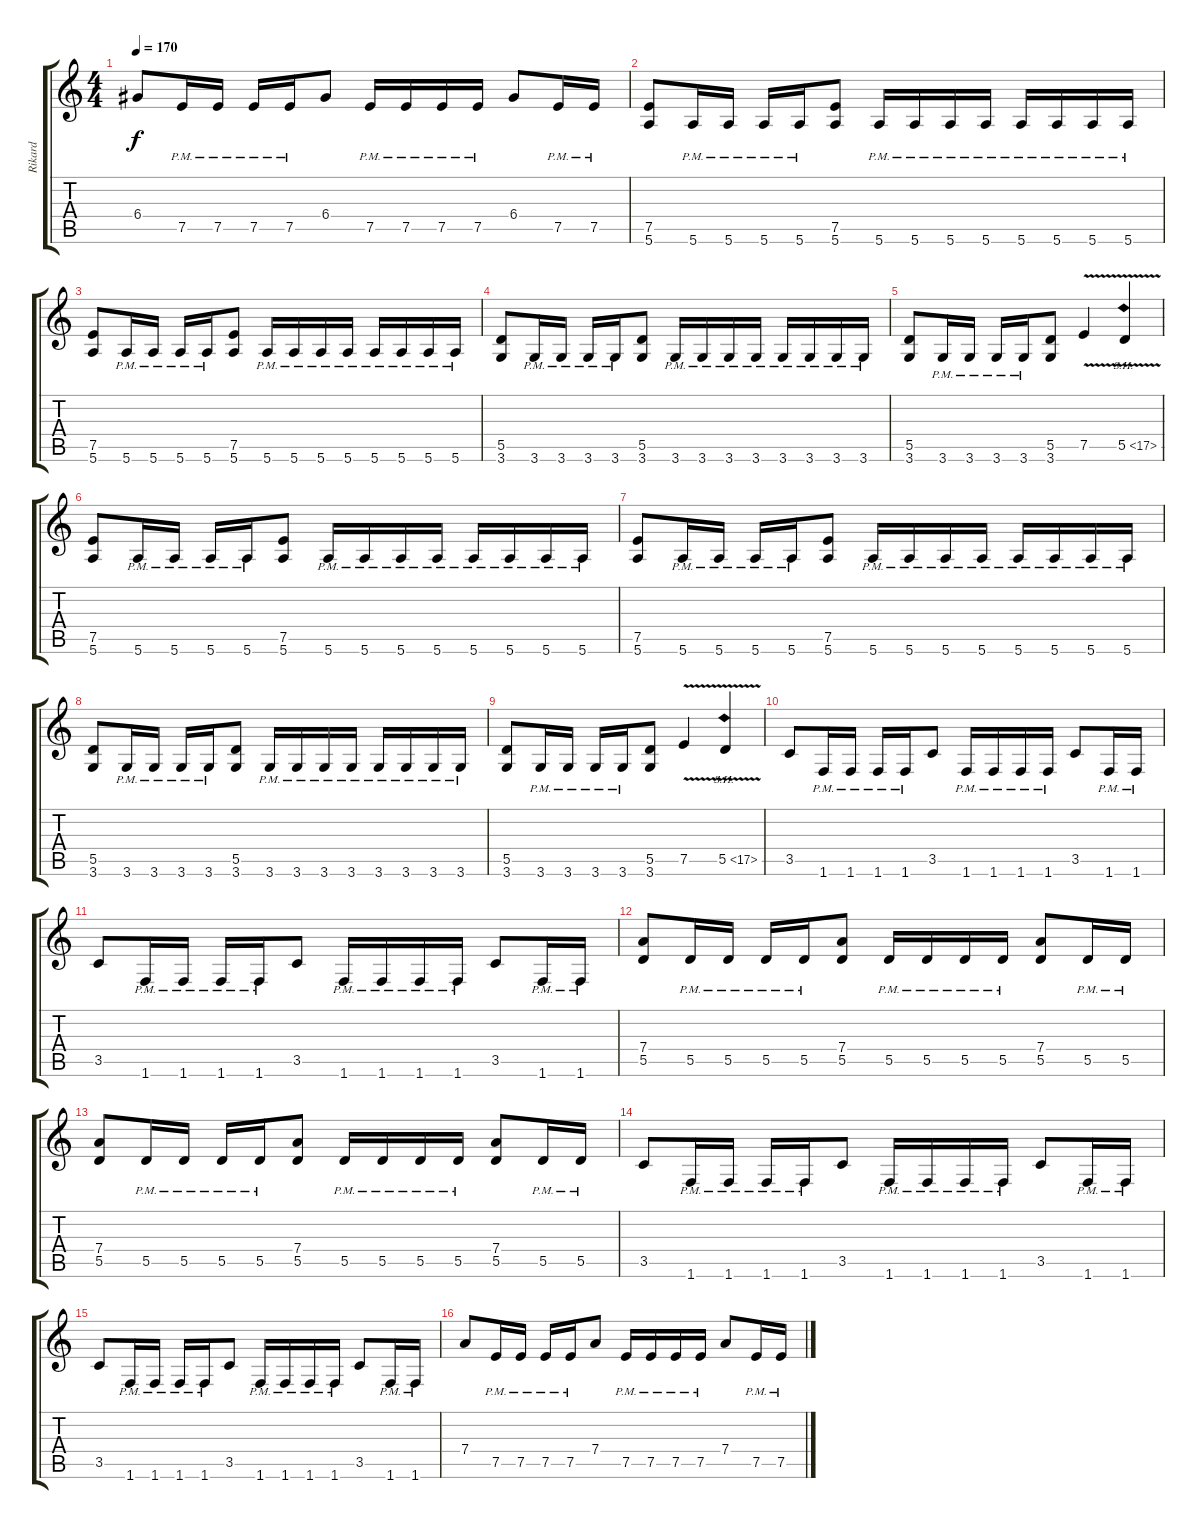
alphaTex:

\track ("Rikard" "Rikard") {instrument distortionguitar}
\staff {score tabs}
\tuning (E4 B3 G3 D3 A2 E2) {hide}
\ts (4 4)
\tempo 170
\clef g2
\ks c
6.4.8{dy f} 7.5{pm}.16 7.5{pm}.16 7.5{pm}.16 7.5{pm}.16 6.4.8 7.5{pm}.16 7.5{pm}.16 7.5{pm}.16 7.5{pm}.16 6.4.8 7.5{pm}.16 7.5{pm}.16 |
(7.5 5.6).8 5.6{pm}.16 5.6{pm}.16 5.6{pm}.16 5.6{pm}.16 (7.5 5.6).8 5.6{pm}.16 5.6{pm}.16 5.6{pm}.16 5.6{pm}.16 5.6{pm}.16 5.6{pm}.16 5.6{pm}.16 5.6{pm}.16 |
(7.5 5.6).8 5.6{pm}.16 5.6{pm}.16 5.6{pm}.16 5.6{pm}.16 (7.5 5.6).8 5.6{pm}.16 5.6{pm}.16 5.6{pm}.16 5.6{pm}.16 5.6{pm}.16 5.6{pm}.16 5.6{pm}.16 5.6{pm}.16 |
(5.5 3.6).8 3.6{pm}.16 3.6{pm}.16 3.6{pm}.16 3.6{pm}.16 (5.5 3.6).8 3.6{pm}.16 3.6{pm}.16 3.6{pm}.16 3.6{pm}.16 3.6{pm}.16 3.6{pm}.16 3.6{pm}.16 3.6{pm}.16 |
(5.5 3.6).8 3.6{pm}.16 3.6{pm}.16 3.6{pm}.16 3.6{pm}.16 (5.5 3.6).8 7.5{v}.4 5.5{sh 12 v}.4 |
(7.5 5.6).8 5.6{pm}.16 5.6{pm}.16 5.6{pm}.16 5.6{pm}.16 (7.5 5.6).8 5.6{pm}.16 5.6{pm}.16 5.6{pm}.16 5.6{pm}.16 5.6{pm}.16 5.6{pm}.16 5.6{pm}.16 5.6{pm}.16 |
(7.5 5.6).8 5.6{pm}.16 5.6{pm}.16 5.6{pm}.16 5.6{pm}.16 (7.5 5.6).8 5.6{pm}.16 5.6{pm}.16 5.6{pm}.16 5.6{pm}.16 5.6{pm}.16 5.6{pm}.16 5.6{pm}.16 5.6{pm}.16 |
(5.5 3.6).8 3.6{pm}.16 3.6{pm}.16 3.6{pm}.16 3.6{pm}.16 (5.5 3.6).8 3.6{pm}.16 3.6{pm}.16 3.6{pm}.16 3.6{pm}.16 3.6{pm}.16 3.6{pm}.16 3.6{pm}.16 3.6{pm}.16 |
(5.5 3.6).8 3.6{pm}.16 3.6{pm}.16 3.6{pm}.16 3.6{pm}.16 (5.5 3.6).8 7.5{v}.4 5.5{sh 12 v}.4 |
3.5.8 1.6{pm}.16 1.6{pm}.16 1.6{pm}.16 1.6{pm}.16 3.5.8 1.6{pm}.16 1.6{pm}.16 1.6{pm}.16 1.6{pm}.16 3.5.8 1.6{pm}.16 1.6{pm}.16 |
3.5.8 1.6{pm}.16 1.6{pm}.16 1.6{pm}.16 1.6{pm}.16 3.5.8 1.6{pm}.16 1.6{pm}.16 1.6{pm}.16 1.6{pm}.16 3.5.8 1.6{pm}.16 1.6{pm}.16 |
(7.4 5.5).8 5.5{pm}.16 5.5{pm}.16 5.5{pm}.16 5.5{pm}.16 (7.4 5.5).8 5.5{pm}.16 5.5{pm}.16 5.5{pm}.16 5.5{pm}.16 (7.4 5.5).8 5.5{pm}.16 5.5{pm}.16 |
(7.4 5.5).8 5.5{pm}.16 5.5{pm}.16 5.5{pm}.16 5.5{pm}.16 (7.4 5.5).8 5.5{pm}.16 5.5{pm}.16 5.5{pm}.16 5.5{pm}.16 (7.4 5.5).8 5.5{pm}.16 5.5{pm}.16 |
3.5.8 1.6{pm}.16 1.6{pm}.16 1.6{pm}.16 1.6{pm}.16 3.5.8 1.6{pm}.16 1.6{pm}.16 1.6{pm}.16 1.6{pm}.16 3.5.8 1.6{pm}.16 1.6{pm}.16 |
3.5.8 1.6{pm}.16 1.6{pm}.16 1.6{pm}.16 1.6{pm}.16 3.5.8 1.6{pm}.16 1.6{pm}.16 1.6{pm}.16 1.6{pm}.16 3.5.8 1.6{pm}.16 1.6{pm}.16 |
7.4.8 7.5{pm}.16 7.5{pm}.16 7.5{pm}.16 7.5{pm}.16 7.4.8 7.5{pm}.16 7.5{pm}.16 7.5{pm}.16 7.5{pm}.16 7.4.8 7.5{pm}.16 7.5{pm}.16
